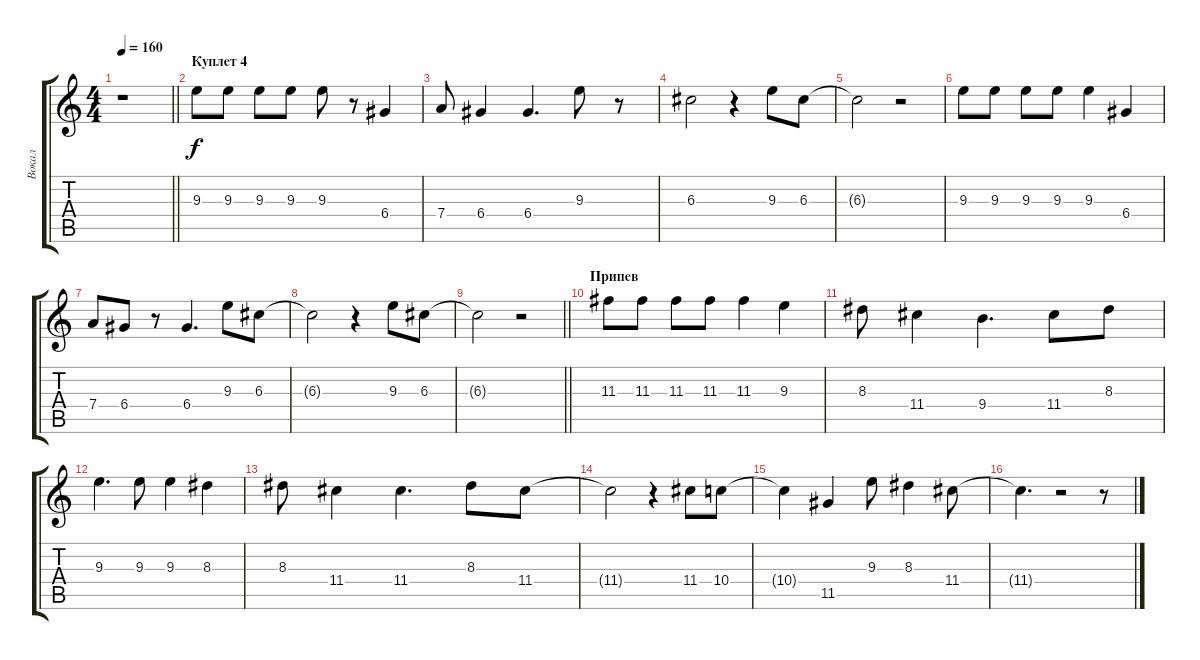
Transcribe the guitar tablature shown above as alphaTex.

\track ("Вокал" "Вокал") {instrument distortionguitar}
\staff {score tabs}
\tuning (E4 B3 G3 D3 A2 E2) {hide}
\ts (4 4)
\tempo 160
\clef g2
\barLineRight lightlight
\ks c
r.1{dy f} |
\section ("" "Куплет 4")
9.3.8 9.3.8 9.3.8 9.3.8 9.3.8 r.8 6.4.4 |
7.4.8 6.4.4 6.4.4{d} 9.3.8 r.8 |
6.3.2 r.4 9.3.8 6.3.8 |
6.3{t}.2 r.2 |
9.3.8 9.3.8 9.3.8 9.3.8 9.3.4 6.4.4 |
7.4.8 6.4.8 r.8 6.4.4{d} 9.3.8 6.3.8 |
6.3{t}.2 r.4 9.3.8 6.3.8 |
\barLineRight lightlight
6.3{t}.2 r.2 |
\section ("" "Припев")
11.3.8 11.3.8 11.3.8 11.3.8 11.3.4 9.3.4 |
8.3.8 11.4.4 9.4.4{d} 11.4.8 8.3.8 |
9.3.4{d} 9.3.8 9.3.4 8.3.4 |
8.3.8 11.4.4 11.4.4{d} 8.3.8 11.4.8 |
11.4{t}.2 r.4 11.4.8 10.4.8 |
10.4{t}.4 11.5.4 9.3.8 8.3.4 11.4.8 |
11.4{t}.4{d} r.2 r.8
